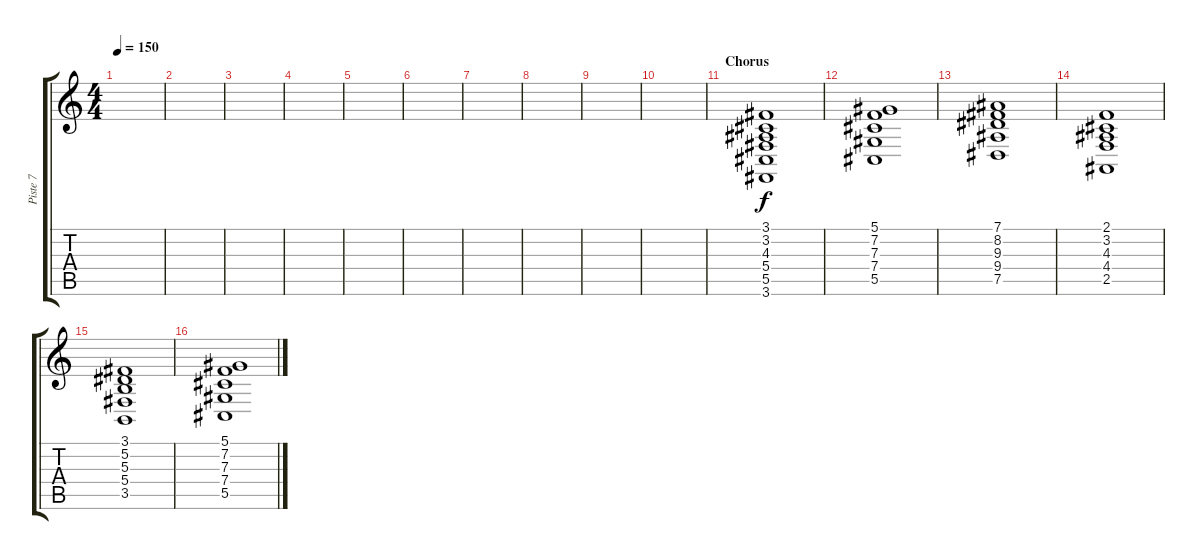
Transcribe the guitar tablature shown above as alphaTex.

\track ("Piste 7" "Piste 7") {instrument brasssection}
\staff {score tabs}
\tuning (Eb4 Bb3 Gb3 Db3 Ab2 Eb2) {hide}
\ts (4 4)
\tempo 150
\clef g2
\ks c
|
|
|
|
|
|
|
|
|
|
\section ("" "Chorus")
(3.1 3.2 4.3 5.4 5.5 3.6).1 |
(5.1 7.2 7.3 7.4 5.5).1 |
(7.1 8.2 9.3 9.4 7.5).1 |
(2.1 3.2 4.3 4.4 2.5).1 |
(3.1 5.2 5.3 5.4 3.5).1 |
(5.1 7.2 7.3 7.4 5.5).1
